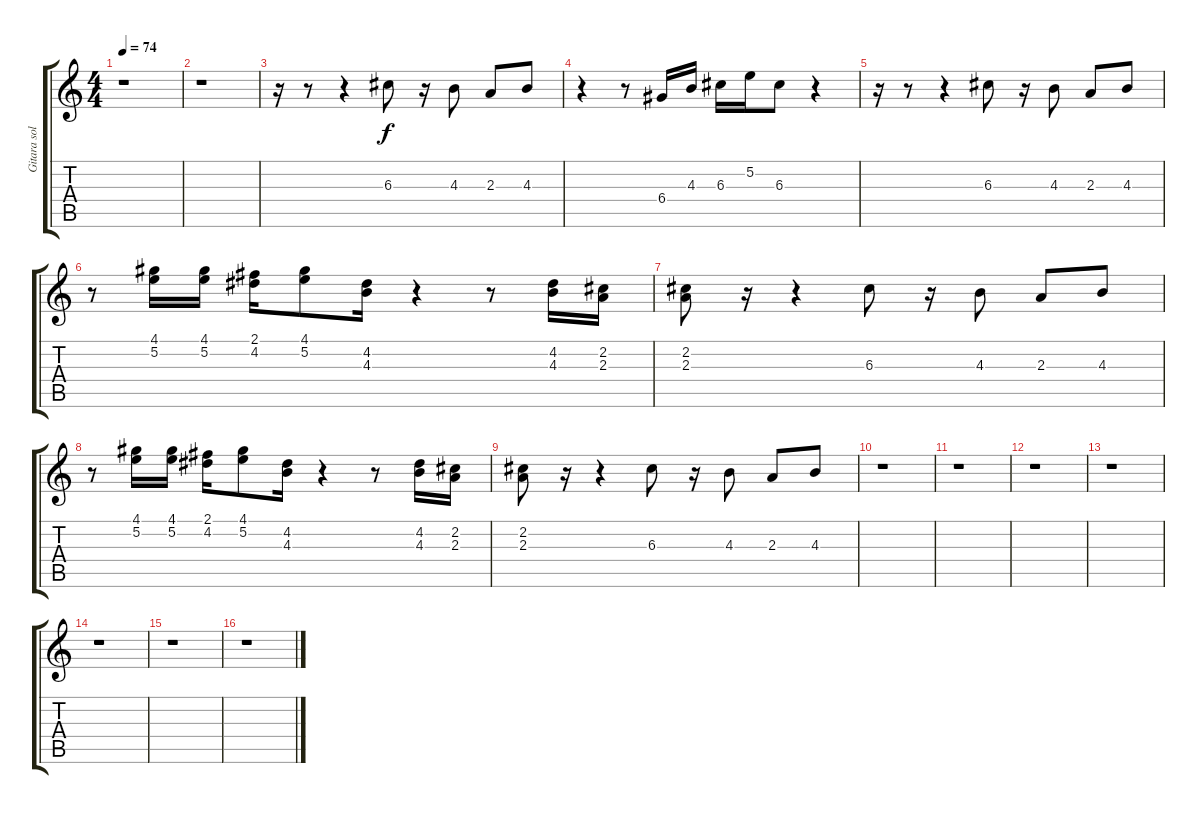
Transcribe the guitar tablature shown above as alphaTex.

\track ("Gitara solowa" "Gitara sol") {instrument distortionguitar}
\staff {score tabs}
\tuning (E4 B3 G3 D3 A2 E2) {hide}
\ts (4 4)
\tempo 74
\clef g2
\ks c
r.1{dy f} |
r.1 |
r.16 r.8 r.4 6.3.8 r.16 4.3.8 2.3.8 4.3.8 |
r.4 r.8 6.4.16 4.3.16 6.3.16 5.2.16 6.3.8 r.4 |
r.16 r.8 r.4 6.3.8 r.16 4.3.8 2.3.8 4.3.8 |
r.8 (4.1 5.2).16 (4.1 5.2).16 (2.1 4.2).16 (4.1 5.2).8 (4.2 4.3).16 r.4 r.8 (4.2 4.3).16 (2.2 2.3).16 |
(2.2 2.3).8 r.16 r.4 6.3.8 r.16 4.3.8 2.3.8 4.3.8 |
r.8 (4.1 5.2).16 (4.1 5.2).16 (2.1 4.2).16 (4.1 5.2).8 (4.2 4.3).16 r.4 r.8 (4.2 4.3).16 (2.2 2.3).16 |
(2.2 2.3).8 r.16 r.4 6.3.8 r.16 4.3.8 2.3.8 4.3.8 |
r.1 |
r.1 |
r.1 |
r.1 |
r.1 |
r.1 |
r.1
